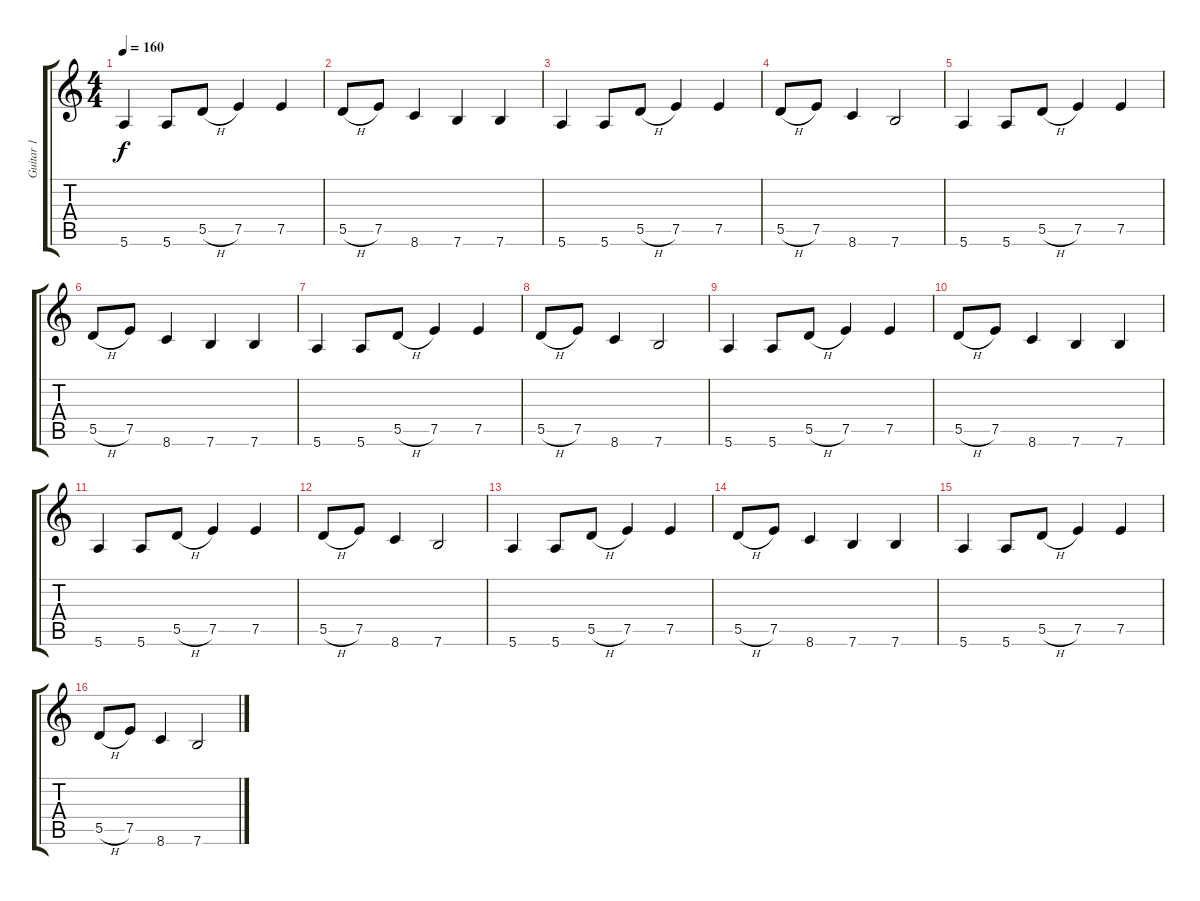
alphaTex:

\track ("Guitar 1" "Guitar 1") {instrument distortionguitar}
\staff {score tabs}
\tuning (E4 B3 G3 D3 A2 E2) {hide}
\ts (4 4)
\tempo 160
\clef g2
\ks c
5.6.4{dy f} 5.6.8 5.5{h}.8 7.5.4 7.5.4 |
5.5{h}.8 7.5.8 8.6.4 7.6.4 7.6.4 |
5.6.4 5.6.8 5.5{h}.8 7.5.4 7.5.4 |
5.5{h}.8 7.5.8 8.6.4 7.6.2 |
5.6.4 5.6.8 5.5{h}.8 7.5.4 7.5.4 |
5.5{h}.8 7.5.8 8.6.4 7.6.4 7.6.4 |
5.6.4 5.6.8 5.5{h}.8 7.5.4 7.5.4 |
5.5{h}.8 7.5.8 8.6.4 7.6.2 |
5.6.4 5.6.8 5.5{h}.8 7.5.4 7.5.4 |
5.5{h}.8 7.5.8 8.6.4 7.6.4 7.6.4 |
5.6.4 5.6.8 5.5{h}.8 7.5.4 7.5.4 |
5.5{h}.8 7.5.8 8.6.4 7.6.2 |
5.6.4 5.6.8 5.5{h}.8 7.5.4 7.5.4 |
5.5{h}.8 7.5.8 8.6.4 7.6.4 7.6.4 |
5.6.4 5.6.8 5.5{h}.8 7.5.4 7.5.4 |
5.5{h}.8 7.5.8 8.6.4 7.6.2
